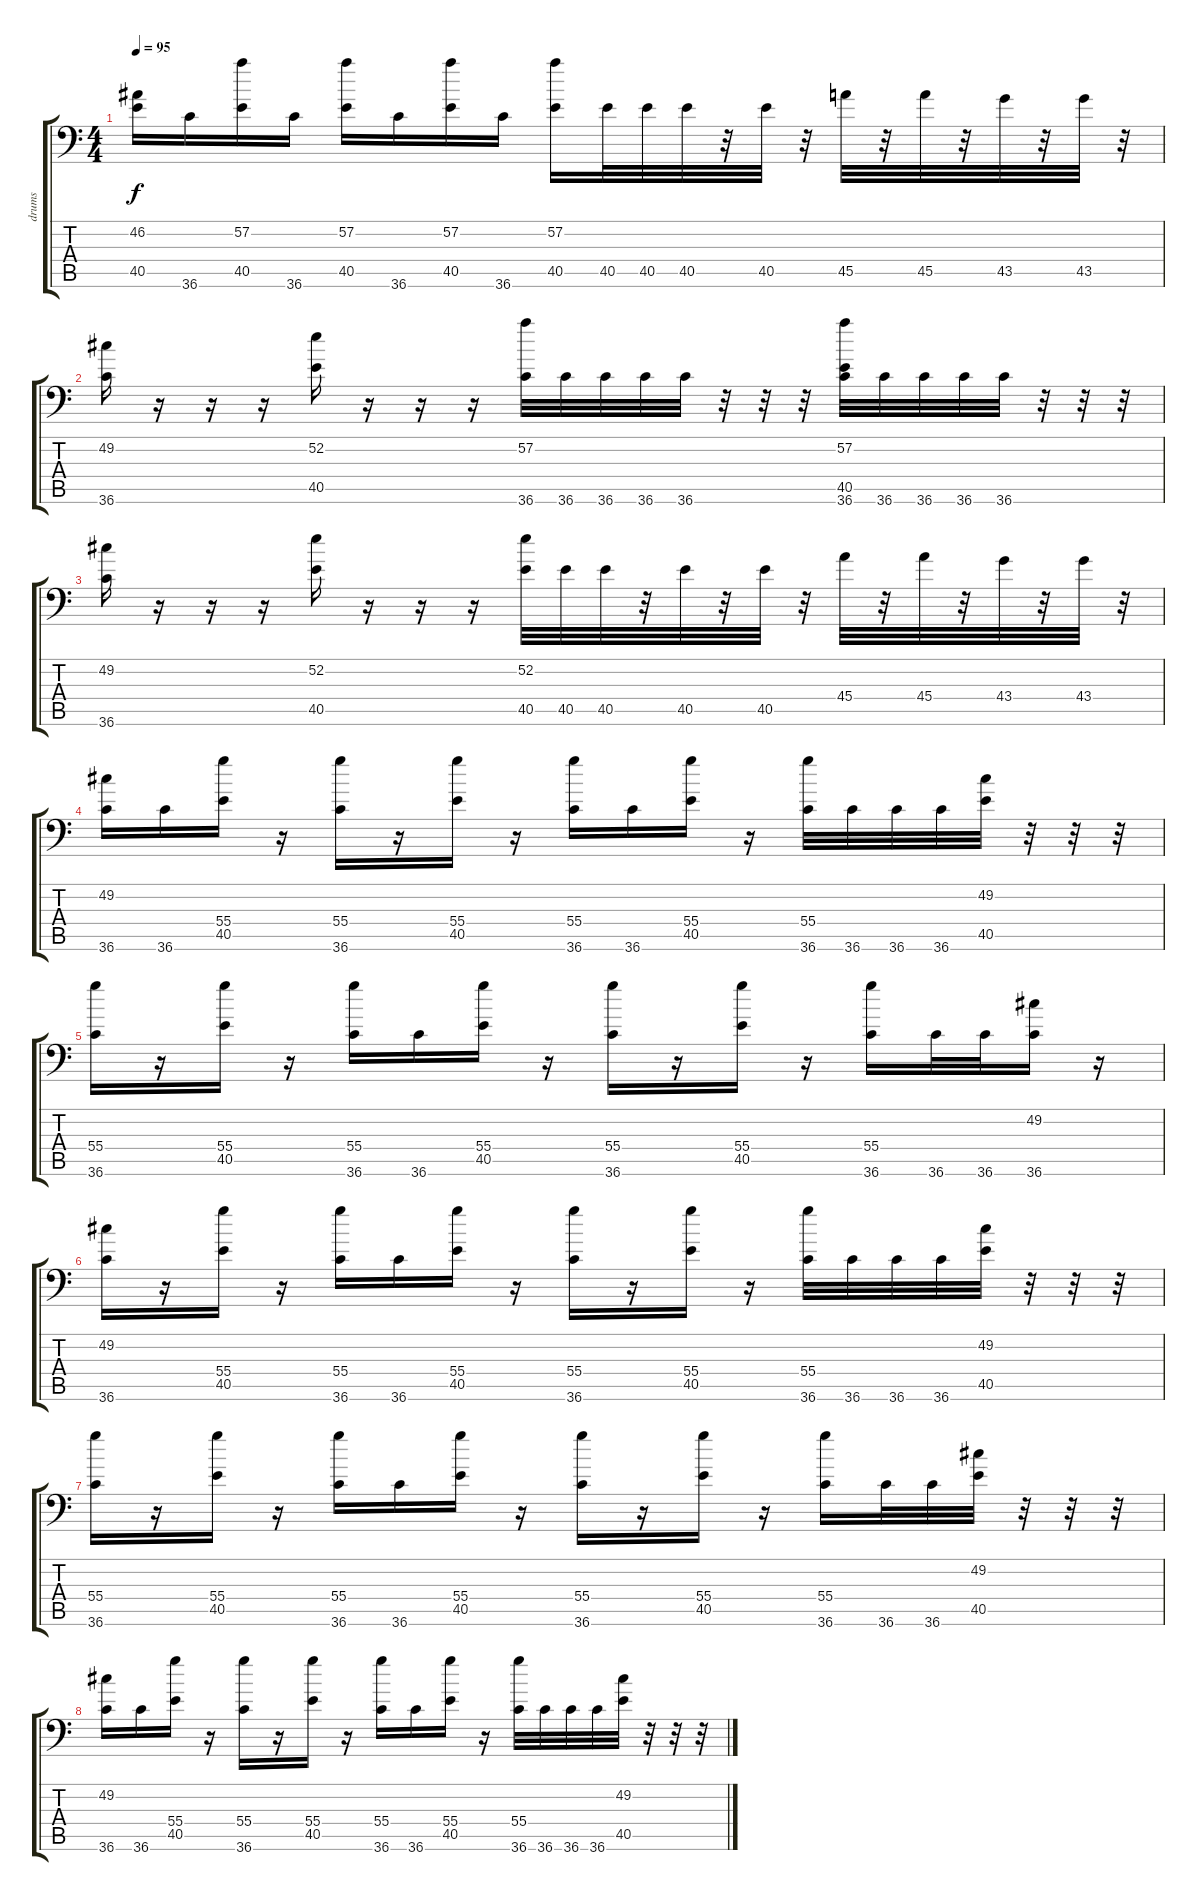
\track ("drums" "drums") {instrument acousticgrandpiano}
\staff {score tabs}
\tuning (C-1 C-1 C-1 C-1 C-1 C-1) {hide}
\ts (4 4)
\tempo 95
\clef f4
\ks c
(46.2 40.5).16{dy f} 36.6.16 (57.2 40.5).16 36.6.16 (57.2 40.5).16 36.6.16 (57.2 40.5).16 36.6.16 (57.2 40.5).16 40.5.32 40.5.32 40.5.32 r.32 40.5.32 r.32 45.5.32 r.32 45.5.32 r.32 43.5.32 r.32 43.5.32 r.32 |
(49.2 36.6).16 r.16 r.16 r.16 (52.2 40.5).16 r.16 r.16 r.16 (57.2 36.6).32 36.6.32 36.6.32 36.6.32 36.6.32 r.32 r.32 r.32 (57.2 40.5 36.6).32 36.6.32 36.6.32 36.6.32 36.6.32 r.32 r.32 r.32 |
(49.2 36.6).16 r.16 r.16 r.16 (52.2 40.5).16 r.16 r.16 r.16 (52.2 40.5).32 40.5.32 40.5.32 r.32 40.5.32 r.32 40.5.32 r.32 45.4.32 r.32 45.4.32 r.32 43.4.32 r.32 43.4.32 r.32 |
(49.2 36.6).16 36.6.16 (55.4 40.5).16 r.16 (55.4 36.6).16 r.16 (55.4 40.5).16 r.16 (55.4 36.6).16 36.6.16 (55.4 40.5).16 r.16 (55.4 36.6).32 36.6.32 36.6.32 36.6.32 (49.2 40.5).32 r.32 r.32 r.32 |
(55.4 36.6).16 r.16 (55.4 40.5).16 r.16 (55.4 36.6).16 36.6.16 (55.4 40.5).16 r.16 (55.4 36.6).16 r.16 (55.4 40.5).16 r.16 (55.4 36.6).16 36.6.32 36.6.32 (49.2 36.6).16 r.16 |
(49.2 36.6).16 r.16 (55.4 40.5).16 r.16 (55.4 36.6).16 36.6.16 (55.4 40.5).16 r.16 (55.4 36.6).16 r.16 (55.4 40.5).16 r.16 (55.4 36.6).32 36.6.32 36.6.32 36.6.32 (49.2 40.5).32 r.32 r.32 r.32 |
(55.4 36.6).16 r.16 (55.4 40.5).16 r.16 (55.4 36.6).16 36.6.16 (55.4 40.5).16 r.16 (55.4 36.6).16 r.16 (55.4 40.5).16 r.16 (55.4 36.6).16 36.6.32 36.6.32 (49.2 40.5).32 r.32 r.32 r.32 |
(49.2 36.6).16 36.6.16 (55.4 40.5).16 r.16 (55.4 36.6).16 r.16 (55.4 40.5).16 r.16 (55.4 36.6).16 36.6.16 (55.4 40.5).16 r.16 (55.4 36.6).32 36.6.32 36.6.32 36.6.32 (49.2 40.5).32 r.32 r.32 r.32
